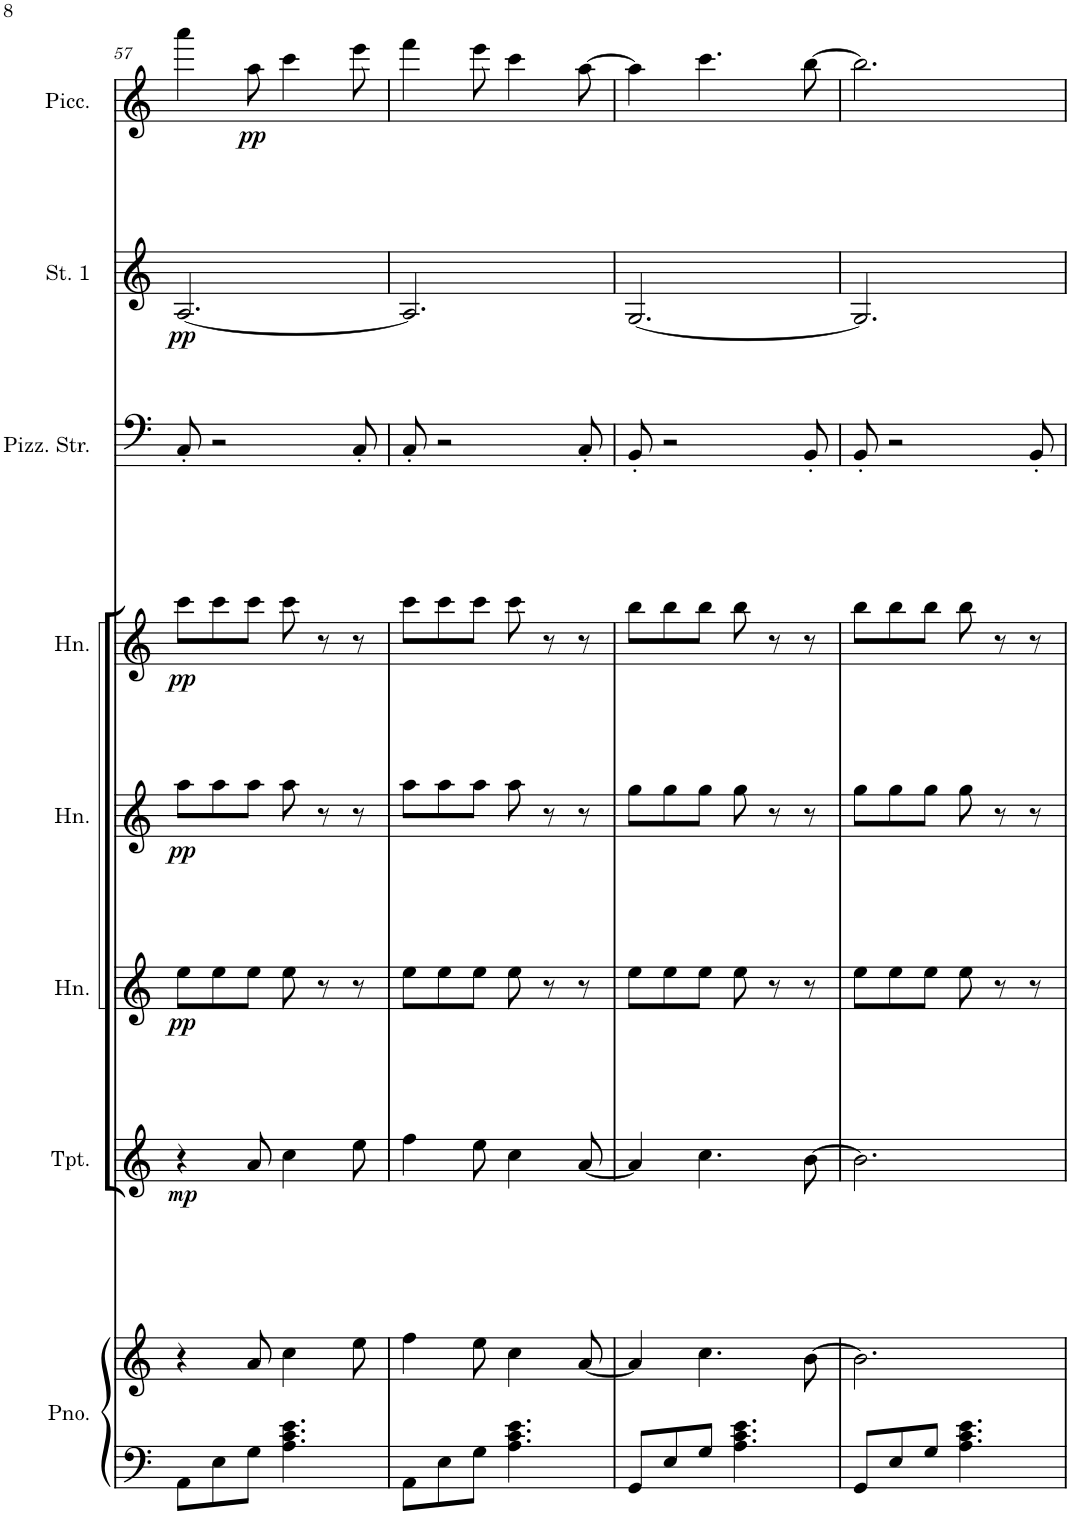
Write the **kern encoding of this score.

**kern	**kern	**kern	**dynam	**kern	**dynam	**kern	**dynam	**kern	**dynam	**kern	**kern	**dynam	**kern	**dynam
*part8	*part8	*part7	*part7	*part6	*part6	*part5	*part5	*part4	*part4	*part3	*part2	*part2	*part1	*part1
*staff9	*staff8	*staff7	*staff7	*staff6	*staff6	*staff5	*staff5	*staff4	*staff4	*staff3	*staff2	*staff2	*staff1	*staff1
*I"Piano	*	*I"Trumpet	*	*I"Horn	*	*I"Horn	*	*I"Horn	*	*I"Pizzicato Strings	*I"Strings 1	*	*I"Piccolo	*
*I'Pno.	*	*I'Tpt.	*	*I'Hn.	*	*I'Hn.	*	*I'Hn.	*	*I'Pizz. Str.	*I'St. 1	*	*I'Picc.	*
!!LO:PB:g=z
*clefF4	*clefG2	*clefG2	*	*clefG2	*	*clefG2	*	*clefG2	*	*clefF5	*clefG2	*	*clefG2	*
*	*	*Trd1c2	*	*Trd7c12	*	*Trd7c12	*	*Trd7c12	*	*	*	*	*Trd-7c-12	*
*k[]	*k[]	*k[]	*	*k[]	*	*k[]	*	*k[]	*	*k[]	*k[]	*	*k[]	*
*M6/8	*M6/8	*M6/8	*	*M6/8	*	*M6/8	*	*M6/8	*	*M6/8	*M6/8	*	*M6/8	*
=57	=57	=57	=57	=57	=57	=57	=57	=57	=57	=57	=57	=57	=57	=57
!	!	!	!LO:DY:b	!	!LO:DY:b	!	!LO:DY:b	!	!LO:DY:b	!	!	!LO:DY:b	!	!
8AA\L	4r	4r	mp	8ee\L	pp	8aa\L	pp	8ccc\L	pp	8AA'/	[2.A/	pp	4aaa\	.
8E\	.	.	.	8ee\	.	8aa\	.	8ccc\	.	2r	.	.	.	.
!	!	!	!	!	!	!	!	!	!	!	!	!	!	!LO:DY:b
8G\J	8a/	8a/	.	8ee\J	.	8aa\J	.	8ccc\J	.	.	.	.	8aa\	pp
4.A\ 4.c\ 4.e\	4cc\	4cc\	.	8ee\	.	8aa\	.	8ccc\	.	.	.	.	4ccc\	.
.	.	.	.	8r	.	8r	.	8r	.	.	.	.	.	.
.	8ee\	8ee\	.	8r	.	8r	.	8r	.	8AA'/	.	.	8eee\	.
=58	=58	=58	=58	=58	=58	=58	=58	=58	=58	=58	=58	=58	=58	=58
8AA\L	4ff\	4ff\	.	8ee\L	.	8aa\L	.	8ccc\L	.	8AA'/	2.A/]	.	4fff\	.
8E\	.	.	.	8ee\	.	8aa\	.	8ccc\	.	2r	.	.	.	.
8G\J	8ee\	8ee\	.	8ee\J	.	8aa\J	.	8ccc\J	.	.	.	.	8eee\	.
4.A\ 4.c\ 4.e\	4cc\	4cc\	.	8ee\	.	8aa\	.	8ccc\	.	.	.	.	4ccc\	.
.	.	.	.	8r	.	8r	.	8r	.	.	.	.	.	.
.	[8a/	[8a/	.	8r	.	8r	.	8r	.	8AA'/	.	.	[8aa\	.
=59	=59	=59	=59	=59	=59	=59	=59	=59	=59	=59	=59	=59	=59	=59
8GG/L	4a/]	4a/]	.	8ee\L	.	8gg\L	.	8bb\L	.	8GG'/	[2.G/	.	4aa\]	.
8E/	.	.	.	8ee\	.	8gg\	.	8bb\	.	2r	.	.	.	.
8G/J	4.cc\	4.cc\	.	8ee\J	.	8gg\J	.	8bb\J	.	.	.	.	4.ccc\	.
4.A\ 4.c\ 4.e\	.	.	.	8ee\	.	8gg\	.	8bb\	.	.	.	.	.	.
.	.	.	.	8r	.	8r	.	8r	.	.	.	.	.	.
.	[8b\	[8b\	.	8r	.	8r	.	8r	.	8GG'/	.	.	[8bb\	.
=60	=60	=60	=60	=60	=60	=60	=60	=60	=60	=60	=60	=60	=60	=60
8GG/L	2.b\]	2.b\]	.	8ee\L	.	8gg\L	.	8bb\L	.	8GG'/	2.G/]	.	2.bb\]	.
8E/	.	.	.	8ee\	.	8gg\	.	8bb\	.	2r	.	.	.	.
8G/J	.	.	.	8ee\J	.	8gg\J	.	8bb\J	.	.	.	.	.	.
4.A\ 4.c\ 4.e\	.	.	.	8ee\	.	8gg\	.	8bb\	.	.	.	.	.	.
.	.	.	.	8r	.	8r	.	8r	.	.	.	.	.	.
.	.	.	.	8r	.	8r	.	8r	.	8GG'/	.	.	.	.
=	=	=	=	=	=	=	=	=	=	=	=	=	=	=
*-	*-	*-	*-	*-	*-	*-	*-	*-	*-	*-	*-	*-	*-	*-
